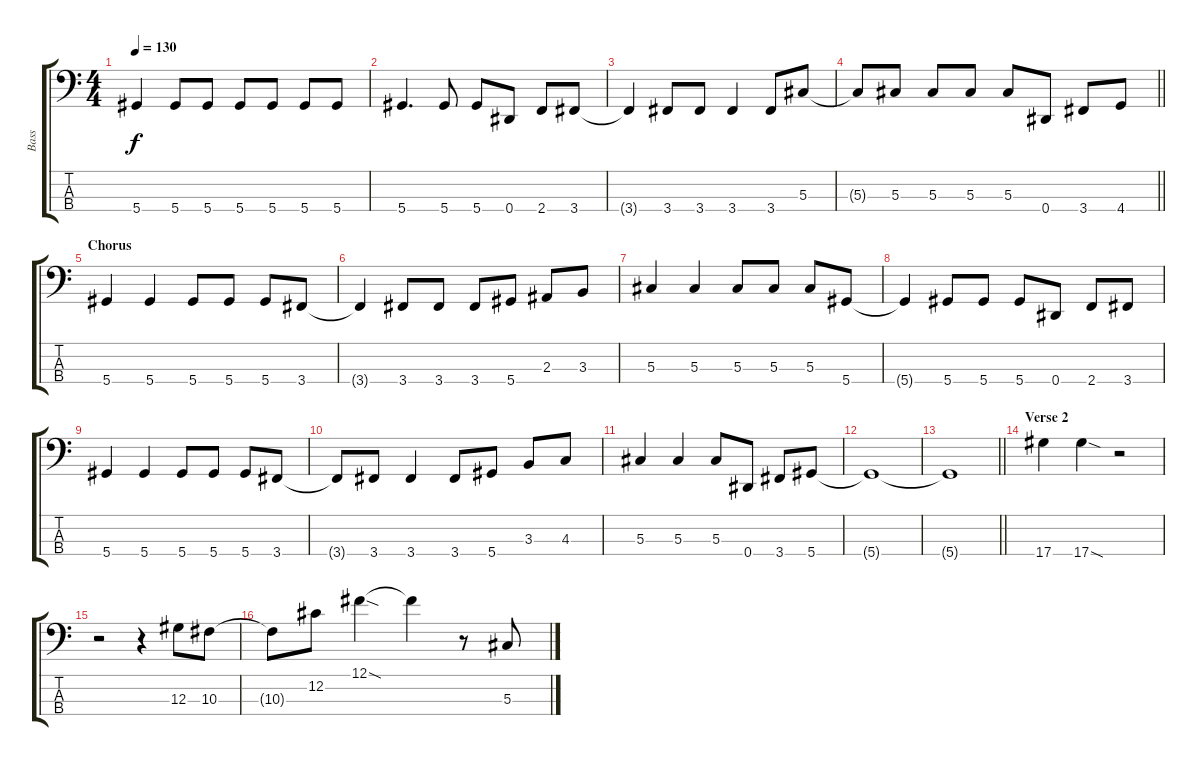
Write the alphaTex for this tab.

\track ("Bass" "Bass") {instrument electricbasspick}
\staff {score tabs}
\tuning (Gb2 Db2 Ab1 Eb1) {hide}
\ts (4 4)
\tempo 130
\clef f4
\ks c
5.4.4{dy f} 5.4.8 5.4.8 5.4.8 5.4.8 5.4.8 5.4.8 |
5.4.4{d} 5.4.8 5.4.8 0.4.8 2.4.8 3.4.8 |
3.4{t}.4 3.4.8 3.4.8 3.4.4 3.4.8 5.3.8 |
\barLineRight lightlight
5.3{t}.8 5.3.8 5.3.8 5.3.8 5.3.8 0.4.8 3.4.8 4.4.8 |
\section ("" "Chorus")
5.4.4 5.4.4 5.4.8 5.4.8 5.4.8 3.4.8 |
3.4{t}.4 3.4.8 3.4.8 3.4.8 5.4.8 2.3.8 3.3.8 |
5.3.4 5.3.4 5.3.8 5.3.8 5.3.8 5.4.8 |
5.4{t}.4 5.4.8 5.4.8 5.4.8 0.4.8 2.4.8 3.4.8 |
5.4.4 5.4.4 5.4.8 5.4.8 5.4.8 3.4.8 |
3.4{t}.8 3.4.8 3.4.4 3.4.8 5.4.8 3.3.8 4.3.8 |
5.3.4 5.3.4 5.3.8 0.4.8 3.4.8 5.4.8 |
5.4{t}.1 |
\barLineRight lightlight
5.4{t}.1 |
\section ("" "Verse 2")
17.4.4 17.4{sod}.4 r.2 |
r.2 r.4 12.3.8 10.3.8 |
10.3{t}.8 12.2.8 12.1{sod}.4 12.1{t}.4 r.8 5.3.8
